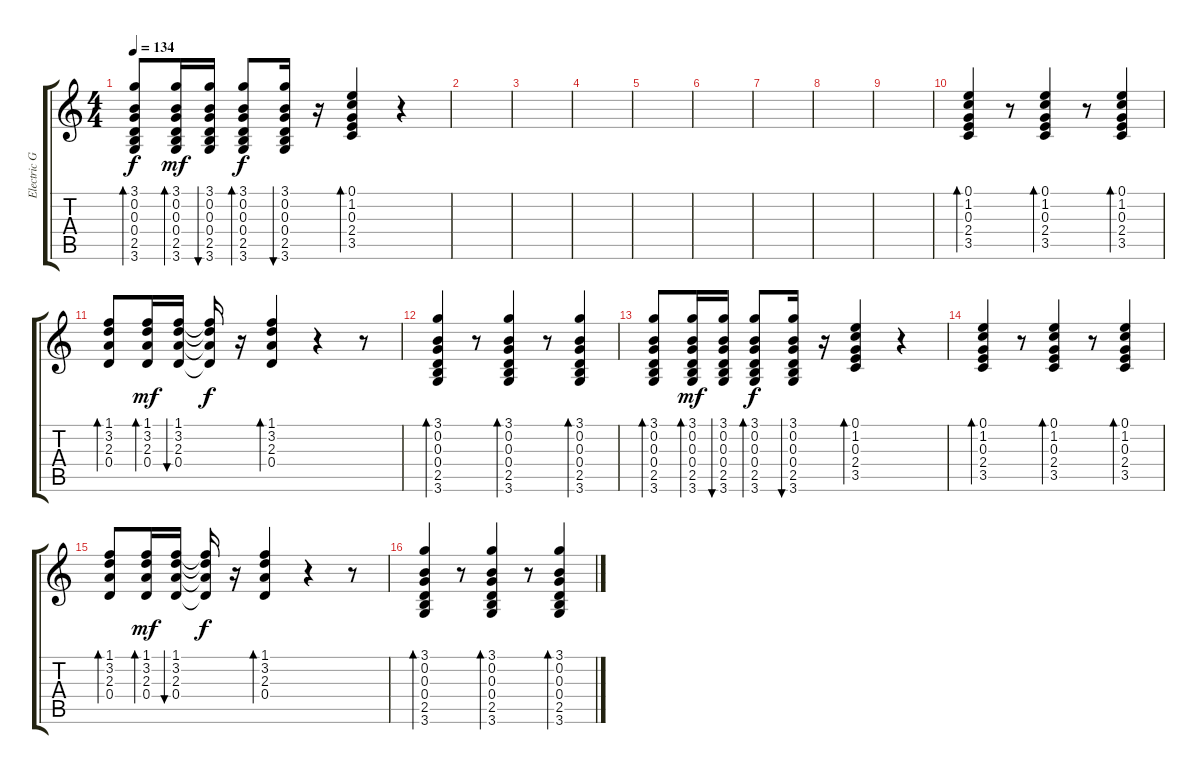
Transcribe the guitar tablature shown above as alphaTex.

\track ("Electric Guitar" "Electric G") {instrument acousticguitarsteel}
\staff {score tabs}
\tuning (E4 B3 G3 D3 A2 E2) {hide}
\ts (4 4)
\tempo 134
\clef g2
\ks c
(3.1 0.2 0.3 0.4 2.5 3.6).8{bd 120 dy f} (3.1 0.2 0.3 0.4 2.5 3.6).16{bd 120 dy mf} (3.1 0.2 0.3 0.4 2.5 3.6).16{bu 120} (3.1 0.2 0.3 0.4 2.5 3.6).8{bd 120 dy f} (3.1 0.2 0.3 0.4 2.5 3.6).16{bu 120} r.16 (0.1 1.2 0.3 2.4 3.5).4{bd 120} r.4 |
|
|
|
|
|
|
|
|
(0.1 1.2 0.3 2.4 3.5).4{bd 120} r.8 (0.1 1.2 0.3 2.4 3.5).4{bd 120} r.8 (0.1 1.2 0.3 2.4 3.5).4{bd 120} |
(1.1 3.2 2.3 0.4).8{bd 120} (1.1 3.2 2.3 0.4).16{bd 120 dy mf} (1.1 3.2 2.3 0.4).16{bu 120} (1.1{t} 3.2{t} 2.3{t} 0.4{t}).16{dy f} r.16 (1.1 3.2 2.3 0.4).4{bd 120} r.4 r.8 |
(3.1 0.2 0.3 0.4 2.5 3.6).4{bd 120} r.8 (3.1 0.2 0.3 0.4 2.5 3.6).4{bd 120} r.8 (3.1 0.2 0.3 0.4 2.5 3.6).4{bd 120} |
(3.1 0.2 0.3 0.4 2.5 3.6).8{bd 120} (3.1 0.2 0.3 0.4 2.5 3.6).16{bd 120 dy mf} (3.1 0.2 0.3 0.4 2.5 3.6).16{bu 120} (3.1 0.2 0.3 0.4 2.5 3.6).8{bd 120 dy f} (3.1 0.2 0.3 0.4 2.5 3.6).16{bu 120} r.16 (0.1 1.2 0.3 2.4 3.5).4{bd 120} r.4 |
(0.1 1.2 0.3 2.4 3.5).4{bd 120} r.8 (0.1 1.2 0.3 2.4 3.5).4{bd 120} r.8 (0.1 1.2 0.3 2.4 3.5).4{bd 120} |
(1.1 3.2 2.3 0.4).8{bd 120} (1.1 3.2 2.3 0.4).16{bd 120 dy mf} (1.1 3.2 2.3 0.4).16{bu 120} (1.1{t} 3.2{t} 2.3{t} 0.4{t}).16{dy f} r.16 (1.1 3.2 2.3 0.4).4{bd 120} r.4 r.8 |
(3.1 0.2 0.3 0.4 2.5 3.6).4{bd 120} r.8 (3.1 0.2 0.3 0.4 2.5 3.6).4{bd 120} r.8 (3.1 0.2 0.3 0.4 2.5 3.6).4{bd 120}
